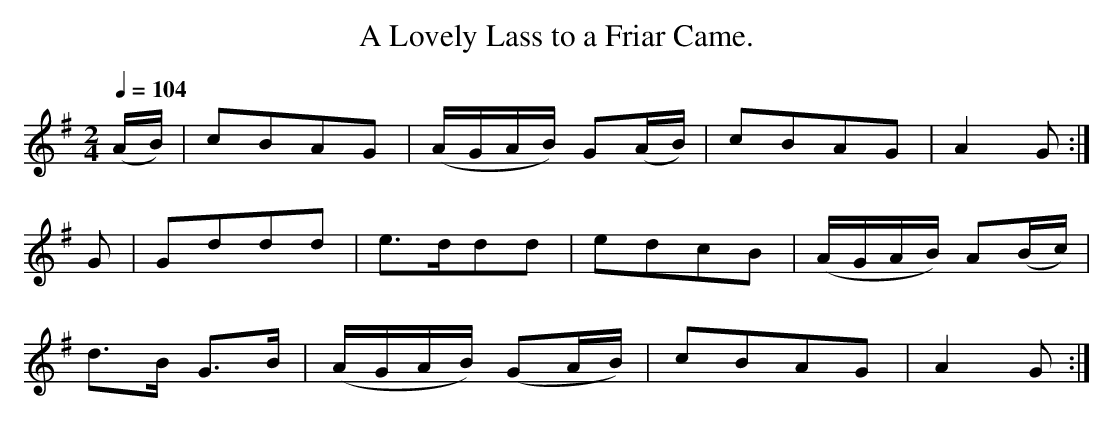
X:1
T:A Lovely Lass to a Friar Came.
M:2/4
L:1/8
Q:1/4=104
K:G
(A/B/) | cBAG | (A/G/A/B/) G(A/B/) | cBAG | A2 G :|
 G | Gddd | e>ddd | edcB | (A/G/A/B/) A(B/c/) |
 d>B G>B | (A/G/A/B/) (GA/B/) | cBAG | A2G :|
